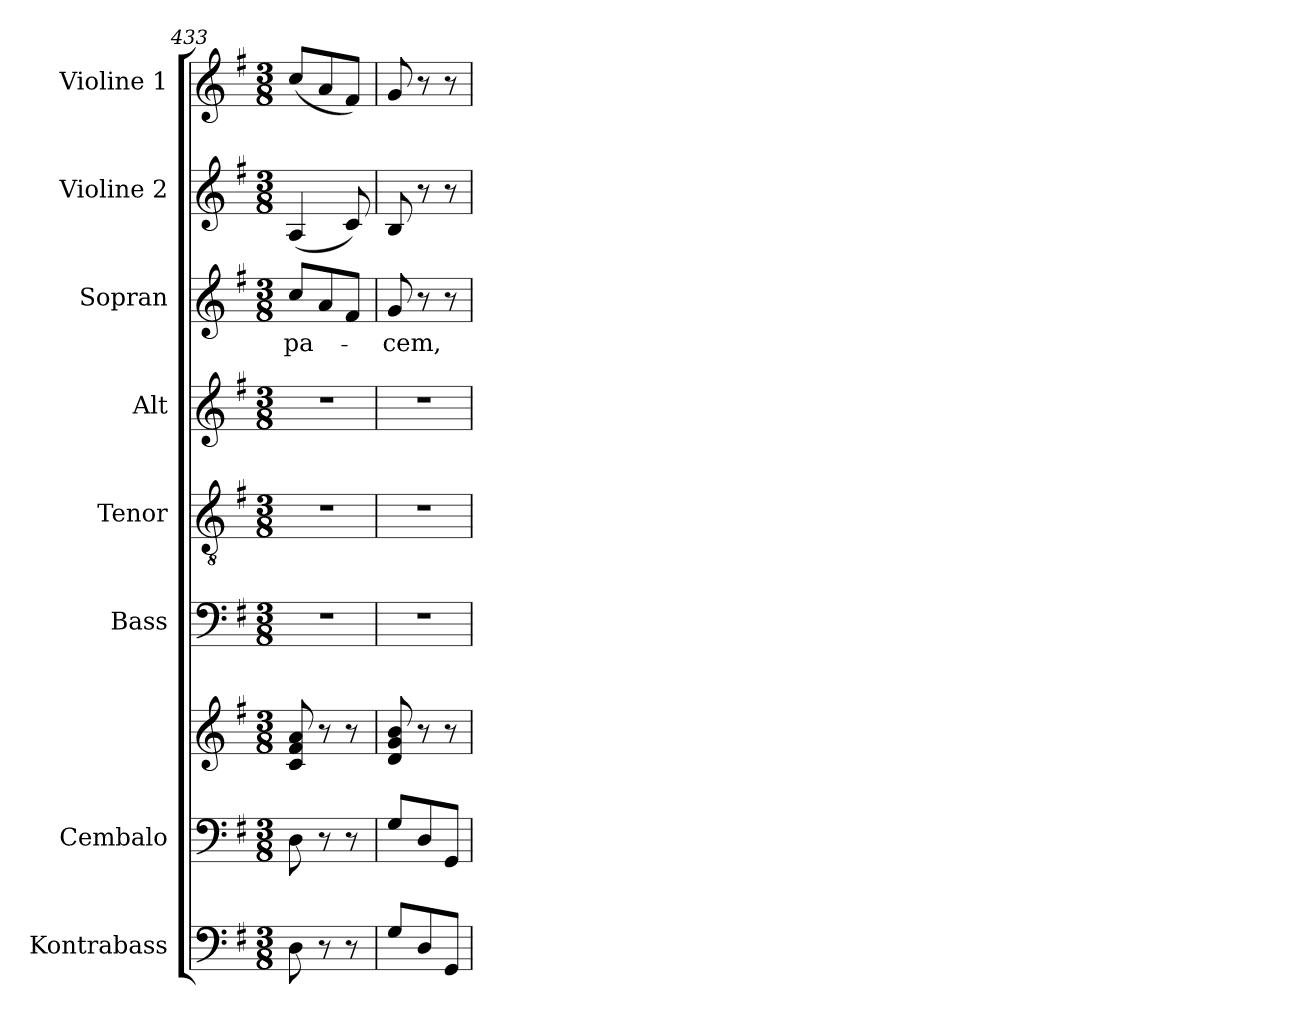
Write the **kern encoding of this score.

**kern	**kern	**kern	**kern	**kern	**kern	**kern	**text	**kern	**kern
*part8	*part7	*part7	*part6	*part5	*part4	*part3	*part3	*part2	*part1
*staff9	*staff8	*staff7	*staff6	*staff5	*staff4	*staff3	*staff3	*staff2	*staff1
*I"Kontrabass	*I"Cembalo	*	*I"Bass	*I"Tenor	*I"Alt	*I"Sopran	*	*I"Violine 2	*I"Violine 1
*I'Kb.	*I'Cemb.	*	*I'B.	*I'T.	*I'A.	*I'S.	*	*I'Vl. 2	*I'Vl. 1
*clefF4	*clefF4	*clefG2	*clefF4	*clefGv2	*clefG2	*clefG2	*	*clefG2	*clefG2
*ITrd7c12	*	*	*	*	*	*	*	*	*
*k[f#]	*k[f#]	*k[f#]	*k[f#]	*k[f#]	*k[f#]	*k[f#]	*	*k[f#]	*k[f#]
*G:	*G:	*G:	*G:	*G:	*G:	*G:	*	*G:	*G:
*M3/8	*M3/8	*M3/8	*M3/8	*M3/8	*M3/8	*M3/8	*	*M3/8	*M3/8
=433	=433	=433	=433	=433	=433	=433	=433	=433	=433
!	!	!	!	!	!	!	!LO:LY:b	!	!
8DD\	8D\	8c/ 8f#/ 8a/	4.r	4.r	4.r	8cc/L	pa-	(<4A/	(<8cc/L
8r	8r	8r	.	.	.	8a/	.	.	8a/
8r	8r	8r	.	.	.	8f#/J	.	8c/)	8f#/J)
=434	=434	=434	=434	=434	=434	=434	=434	=434	=434
!	!	!	!	!	!	!	!LO:LY:b	!	!
8GG/L	8G/L	8d/ 8g/ 8b/	4.r	4.r	4.r	8g/	-cem,	8B/	8g/
8DD/	8D/	8r	.	.	.	8r	.	8r	8r
8GGG/J	8GG/J	8r	.	.	.	8r	.	8r	8r
=	=	=	=	=	=	=	=	=	=
*-	*-	*-	*-	*-	*-	*-	*-	*-	*-
